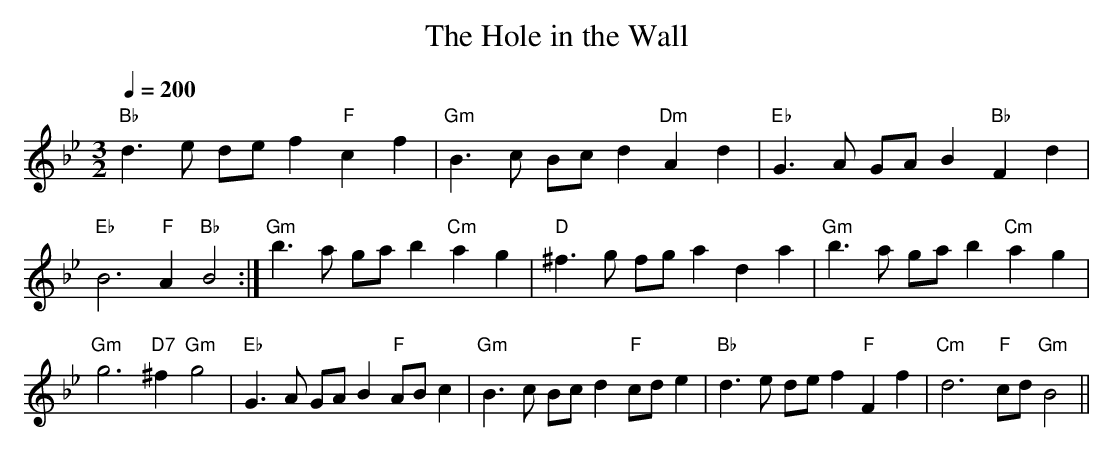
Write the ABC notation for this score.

X:1
T:The Hole in the Wall
M:3/2
L:1/4
Q:200
K:Bb
"Bb"d>e d/2e/2f "F"cf | "Gm"B>c B/2c/2d "Dm"Ad | \
"Eb"G>A G/2A/2B "Bb"Fd | "Eb"B3 "F"A "Bb"B2 :| \
"Gm"b>a g/2a/2b "Cm"ag | "D"^f>g f/2g/2a da | \
"Gm"b>a g/2a/2b "Cm"ag | "Gm"g3 "D7"^f "Gm"g2 | \
"Eb"G>A G/2A/2B "F"A/2B/2c | "Gm"B>c B/2c/2d "F"c/2d/2e | \
"Bb"d>e d/2e/2f "F"Ff | "Cm"d3 "F"c/2d/2 "Gm"B2 ||
